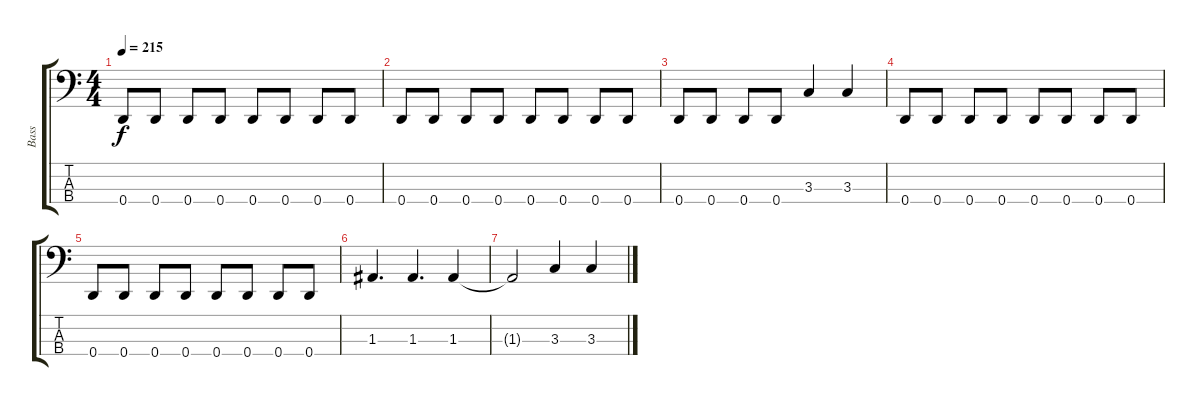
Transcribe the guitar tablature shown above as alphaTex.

\track ("Bass" "Bass") {instrument electricbassfinger}
\staff {score tabs}
\tuning (G2 D2 A1 D1) {hide}
\ts (4 4)
\tempo 215
\clef f4
\ks c
0.4.8{dy f} 0.4.8 0.4.8 0.4.8 0.4.8 0.4.8 0.4.8 0.4.8 |
0.4.8 0.4.8 0.4.8 0.4.8 0.4.8 0.4.8 0.4.8 0.4.8 |
0.4.8 0.4.8 0.4.8 0.4.8 3.3.4 3.3.4 |
0.4.8 0.4.8 0.4.8 0.4.8 0.4.8 0.4.8 0.4.8 0.4.8 |
0.4.8 0.4.8 0.4.8 0.4.8 0.4.8 0.4.8 0.4.8 0.4.8 |
1.3.4{d} 1.3.4{d} 1.3.4 |
1.3{t}.2 3.3.4 3.3.4
